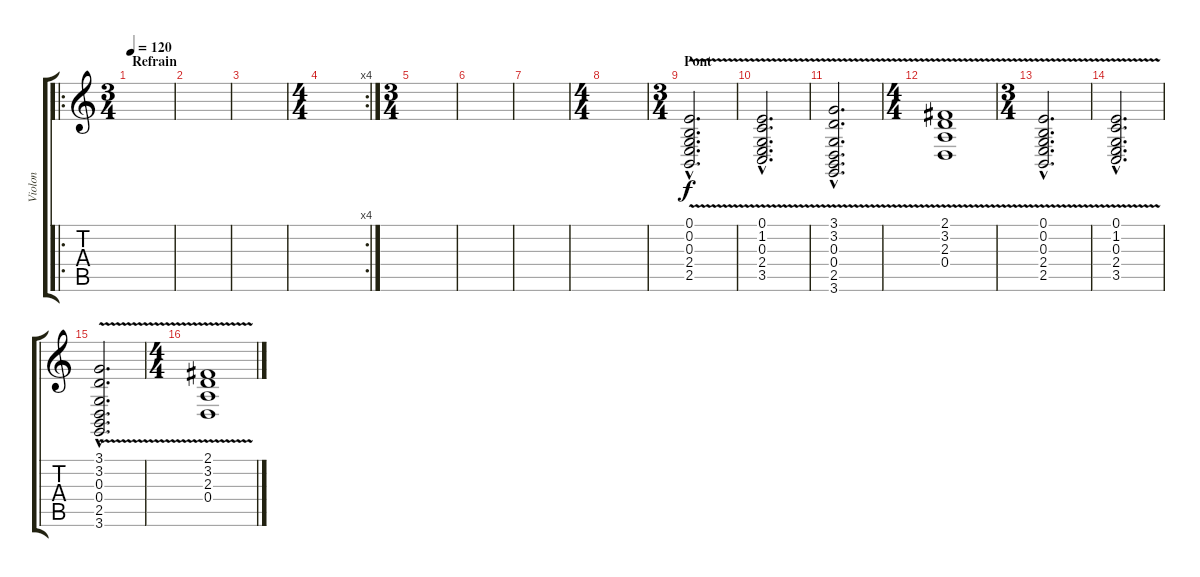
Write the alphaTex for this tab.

\track ("Violon" "Violon") {instrument tremolostrings}
\staff {score tabs}
\tuning (E4 B3 G3 D3 A2 E2) {hide}
\ro
\ts (3 4)
\section ("" "Refrain")
\tempo 120
\clef g2
\ks c
|
|
|
\rc 4
\ts (4 4)
|
\ts (3 4)
|
|
|
\ts (4 4)
|
\ts (3 4)
\section ("" "Pont")
(0.1{hac} 0.2{hac} 0.3{hac} 2.4{hac} 2.5{v hac}).2{d} |
(0.1{hac} 1.2{hac} 0.3{hac} 2.4{hac} 3.5{v hac}).2{d} |
(3.1{hac} 3.2{hac} 0.3{hac} 0.4{hac} 2.5{hac} 3.6{v hac}).2{d} |
\ts (4 4)
(2.1 3.2 2.3 0.4{v}).1 |
\ts (3 4)
(0.1{hac} 0.2{hac} 0.3{hac} 2.4{hac} 2.5{v hac}).2{d} |
(0.1{hac} 1.2{hac} 0.3{hac} 2.4{hac} 3.5{v hac}).2{d} |
(3.1{hac} 3.2{hac} 0.3{hac} 0.4{hac} 2.5{hac} 3.6{v hac}).2{d} |
\ts (4 4)
(2.1 3.2 2.3 0.4{v}).1
